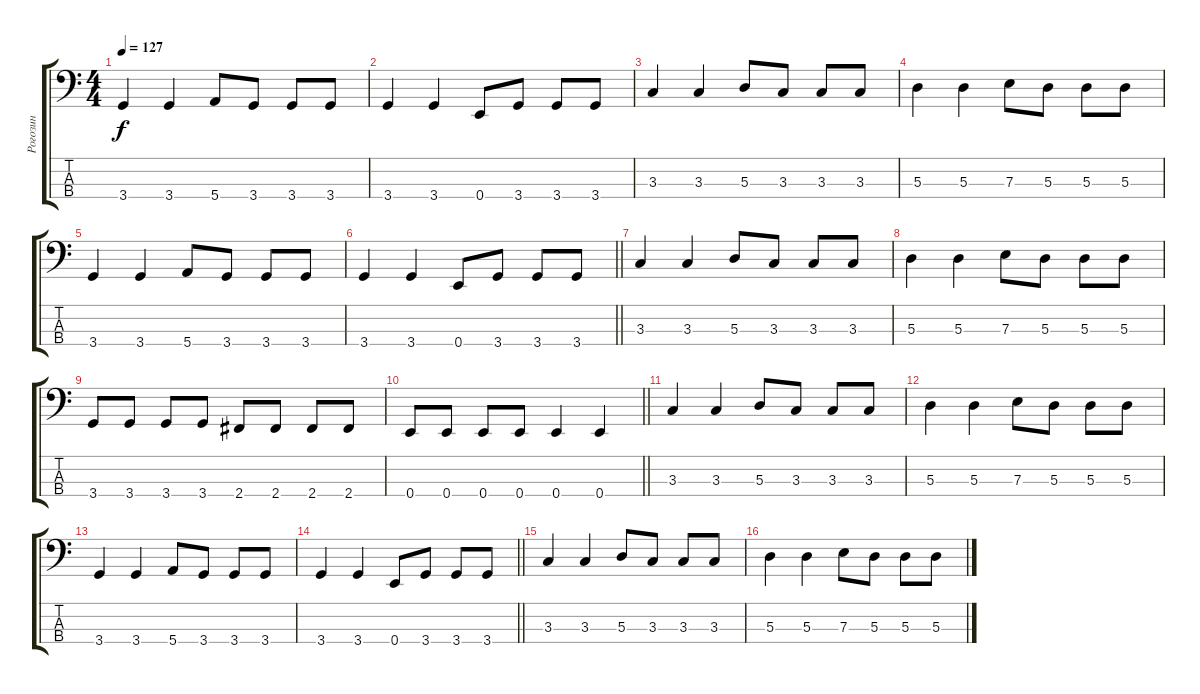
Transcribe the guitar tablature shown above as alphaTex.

\track ("Рогозин" "Рогозин") {instrument electricbassfinger}
\staff {score tabs}
\tuning (G2 D2 A1 E1) {hide}
\ts (4 4)
\tempo 127
\clef f4
\ks c
3.4.4{dy f} 3.4.4 5.4.8 3.4.8 3.4.8 3.4.8 |
3.4.4 3.4.4 0.4.8 3.4.8 3.4.8 3.4.8 |
3.3.4 3.3.4 5.3.8 3.3.8 3.3.8 3.3.8 |
5.3.4 5.3.4 7.3.8 5.3.8 5.3.8 5.3.8 |
3.4.4 3.4.4 5.4.8 3.4.8 3.4.8 3.4.8 |
\barLineRight lightlight
3.4.4 3.4.4 0.4.8 3.4.8 3.4.8 3.4.8 |
3.3.4 3.3.4 5.3.8 3.3.8 3.3.8 3.3.8 |
5.3.4 5.3.4 7.3.8 5.3.8 5.3.8 5.3.8 |
3.4.8 3.4.8 3.4.8 3.4.8 2.4.8 2.4.8 2.4.8 2.4.8 |
\barLineRight lightlight
0.4.8 0.4.8 0.4.8 0.4.8 0.4.4 0.4.4 |
3.3.4 3.3.4 5.3.8 3.3.8 3.3.8 3.3.8 |
5.3.4 5.3.4 7.3.8 5.3.8 5.3.8 5.3.8 |
3.4.4 3.4.4 5.4.8 3.4.8 3.4.8 3.4.8 |
\barLineRight lightlight
3.4.4 3.4.4 0.4.8 3.4.8 3.4.8 3.4.8 |
3.3.4 3.3.4 5.3.8 3.3.8 3.3.8 3.3.8 |
5.3.4 5.3.4 7.3.8 5.3.8 5.3.8 5.3.8
